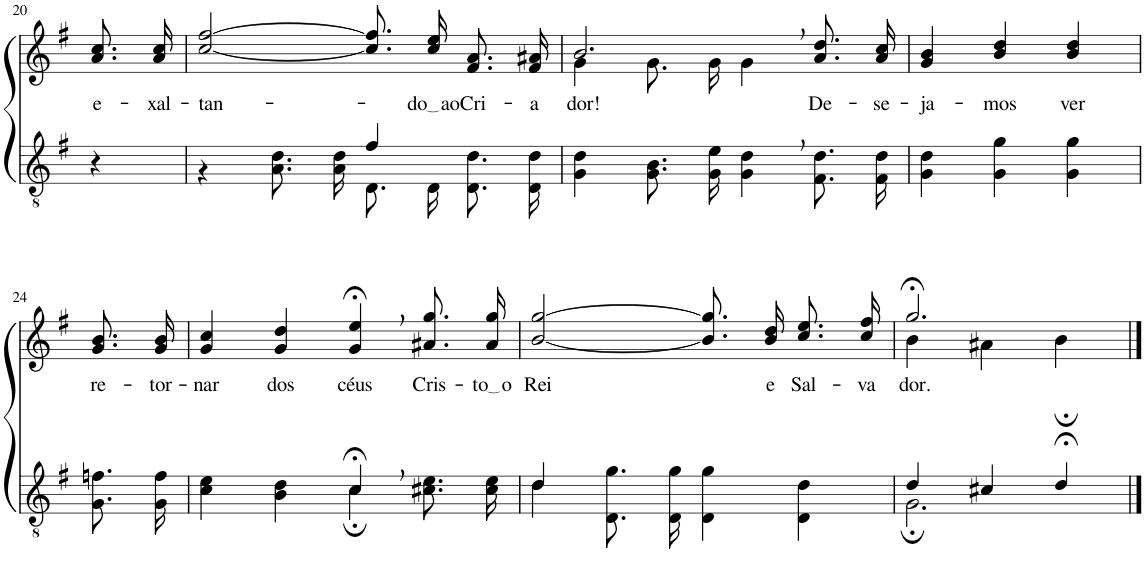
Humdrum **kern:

**kern	**kern	**text
*part2	*part1	*part1
*staff2	*staff1	*staff1
*I"Parte III e IV	*I"Parte I e II	*
!!LO:PB:g=z
*clefGv2	*clefG2	*
*Trd3c5	*Trd3c5	*
*k[f#]	*k[f#]	*
*M4/4	*M4/4	*
=20	=20	=20
!	!	!LO:LY:b
4r	8.a\ 8.cc\L	e-
!	!	!LO:LY:b
.	16a\ 16cc\Jk	-xal-
=21	=21	=21
*^	*	*
!	!	!	!LO:LY:b
2ryy	4r	[2cc/ [2ff#/	-tan-
.	8.A\ 8.d\L	.	.
.	16A\ 16d\Jk	.	.
4f#/	8.D\L	8.cc]\ 8.ff#]\L	.
!	!	!	!LO:LY:b
.	16D\Jk	16cc\ 16ee\Jk	do ao
!	!	!	!LO:LY:b
4ryy	8.D/ 8.d/L	8.f#/ 8.a/L	Cri-
!	!	!	!LO:LY:b
.	16D/ 16d/Jk	16f#/ 16a#X/Jk	-a-
=22	=22	=22	=22
*	*	*^	*
!	!	!	!	!LO:LY:b
*v	*v	*	*	*
4G\ 4d\	2.b,/	4g\	-dor!
8.G\ 8.B\L	.	8.g\L	.
16G\ 16e\Jk	.	16g\Jk	.
4G\, 4d\,	.	4g\	.
!	!	!	!LO:LY:b
8.F#/ 8.d/L	8.a\ 8.dd\L	4ryy	De-
!	!	!	!LO:LY:b
16F#/ 16d/Jk	16a\ 16cc\Jk	.	-se-
*	*v	*v	*
=23	=23	=23
!	!	!LO:LY:b
4G\ 4d\	4g/ 4b/	-ja-
!	!	!LO:LY:b
4G\ 4g\	4b/ 4dd/	-mos
!	!	!LO:LY:b
4G\ 4g\	4b/ 4dd/	ver
!!LO:LB:g=z
=24	=24	=24
!	!	!LO:LY:b
8.G\ 8.fn\L	8.g/ 8.b/L	re-
!	!	!LO:LY:b
16G\ 16f\Jk	16g/ 16b/Jk	-tor-
=25	=25	=25
*^	*	*
!	!	!	!LO:LY:b
4c\ 4e\	2ryy	4g/ 4cc/	-nar
!	!	!	!LO:LY:b
4B\ 4d\	.	4g/ 4dd/	dos
!	!	!	!LO:LY:b
4c;<,\	4c;/	4g/;<, 4ee/;<,	céus
!	!	!	!LO:LY:b
8.c#X\ 8.e\L	4ryy	8.a#X\ 8.gg\L	Cris-
!	!	!	!LO:LY:b
16c#\ 16e\Jk	.	16a#\ 16gg\Jk	to o
=26	=26	=26	=26
!	!	!	!LO:LY:b
4d/	4d\	[2b/ [2gg/	Rei
2.ryy	8.D\ 8.g\L	.	.
.	16D\ 16g\Jk	.	.
.	4D\ 4g\	8.b]\ 8.gg]\L	.
!	!	!	!LO:LY:b
.	.	16b\ 16dd\Jk	e
!	!	!	!LO:LY:b
.	4D\ 4d\	8.cc\ 8.ee\L	Sal-
!	!	!	!LO:LY:b
.	.	16cc\ 16ff#\Jk	-va-
=27	=27	=27	=27
*	*	*^	*
!	!	!	!	!LO:LY:b
4d/	2.G;\	2.gg;</	4b\	-dor.
4c#X/	.	.	4a#X\	.
4d;</	.	.	4b;\	.
*v	*v	*	*	*
*	*v	*v	*
==	==	==
*-	*-	*-
